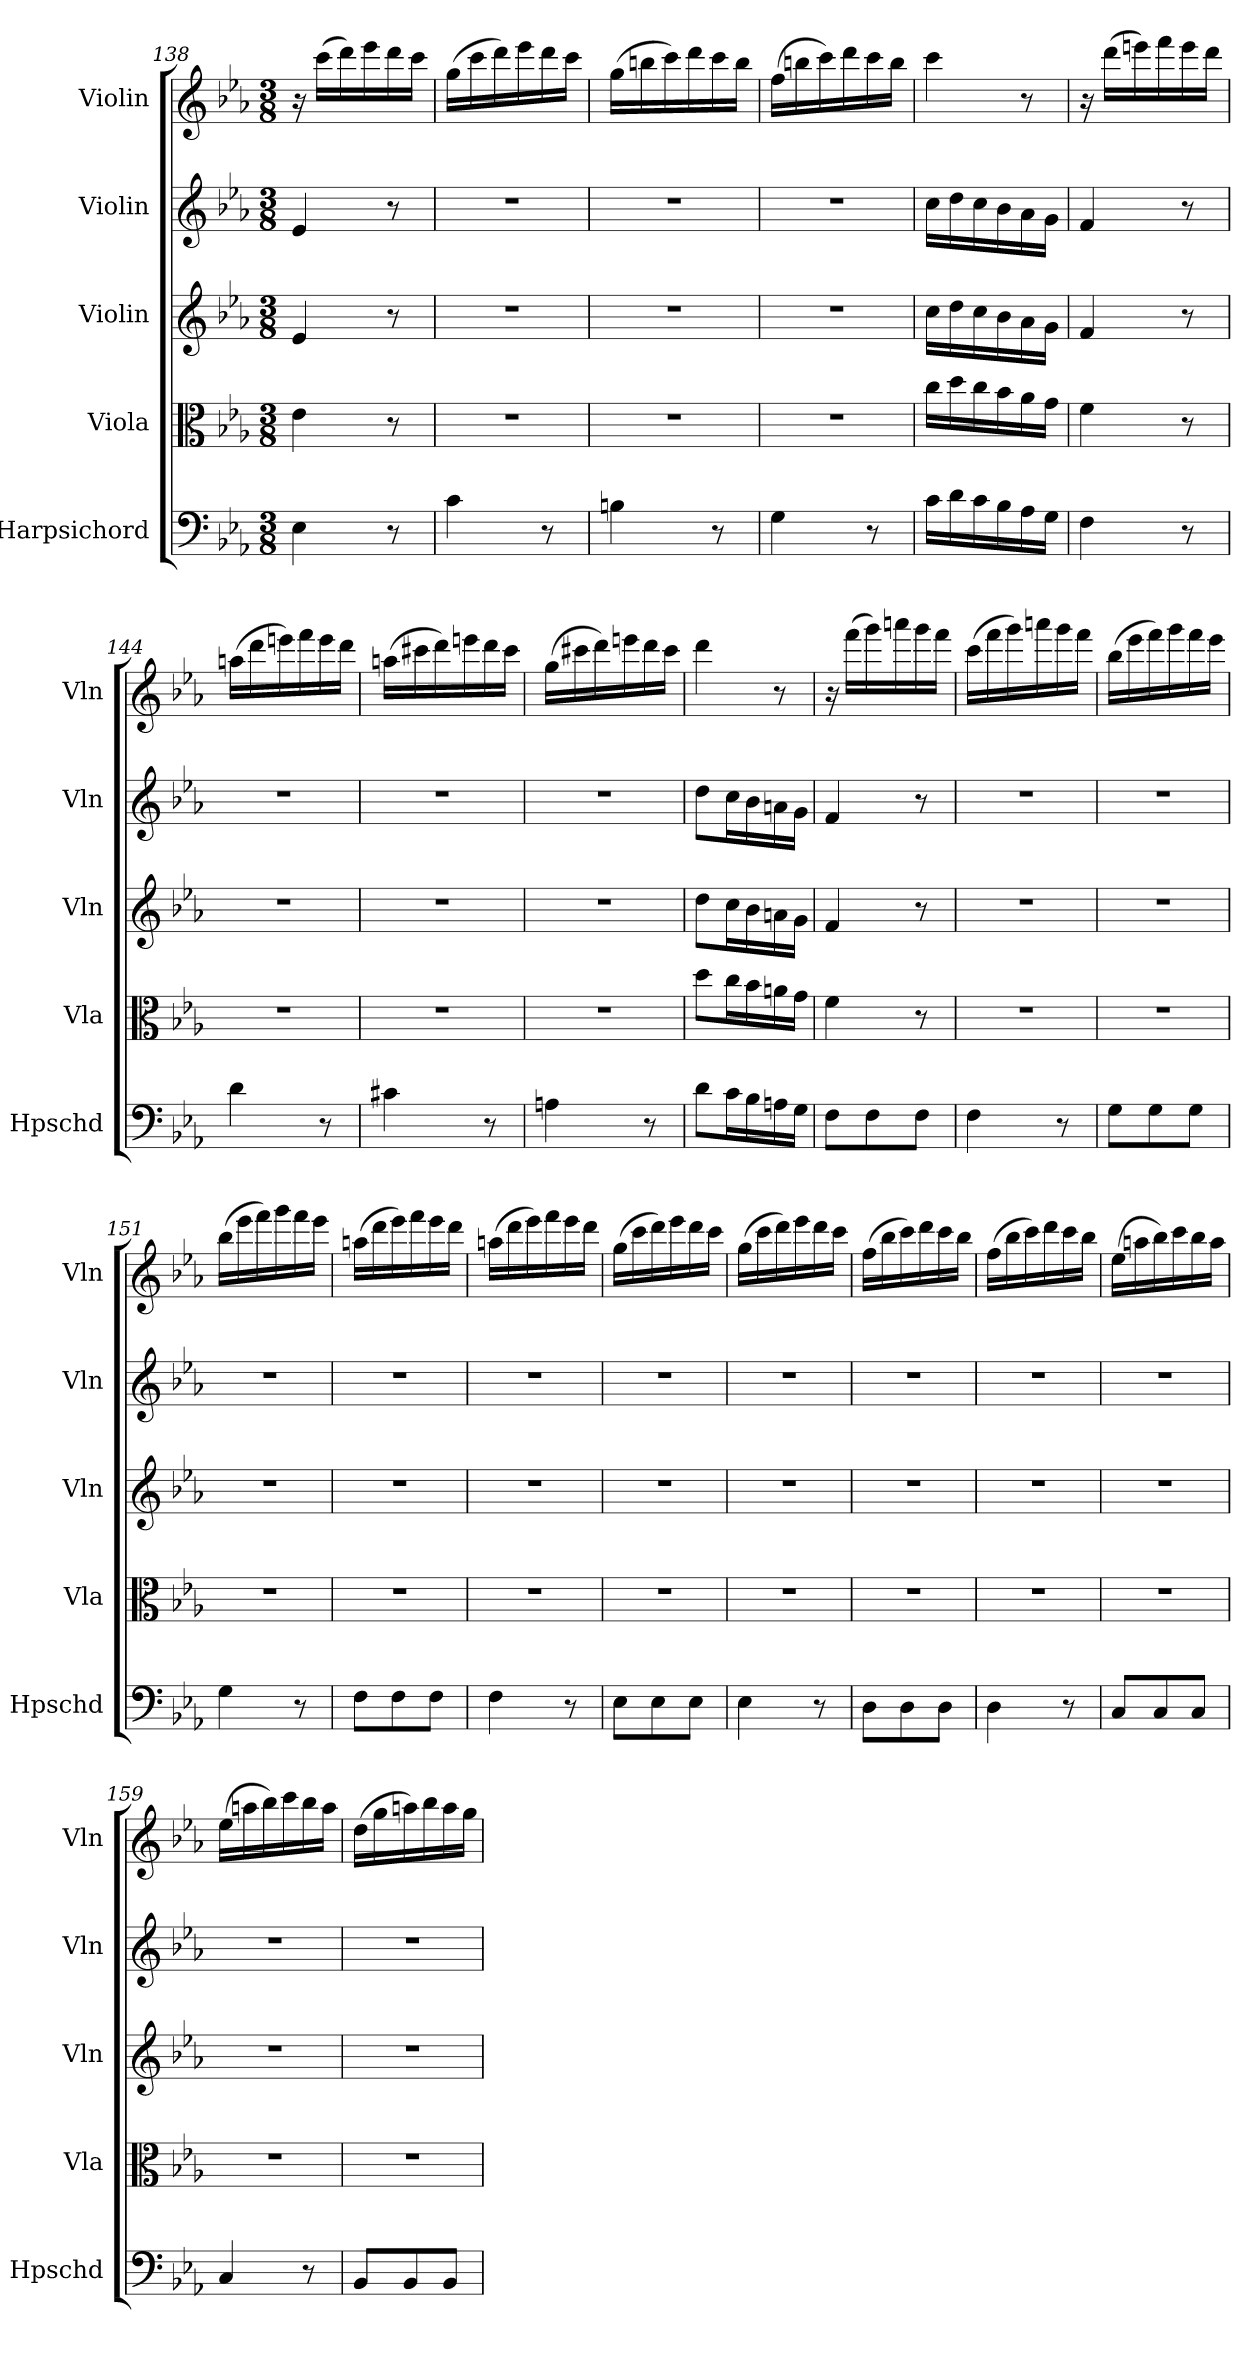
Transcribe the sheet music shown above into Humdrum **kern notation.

**kern	**kern	**kern	**kern	**kern
*part5	*part4	*part3	*part2	*part1
*staff5	*staff4	*staff3	*staff2	*staff1
*I"Harpsichord	*I"Viola	*I"Violin	*I"Violin	*I"Violin
*I'Hpschd	*I'Vla	*I'Vln	*I'Vln	*I'Vln
*clefF4	*clefC3	*clefG2	*clefG2	*clefG2
*k[b-e-a-]	*k[b-e-a-]	*k[b-e-a-]	*k[b-e-a-]	*k[b-e-a-]
*E-:	*E-:	*E-:	*E-:	*E-:
*M3/8	*M3/8	*M3/8	*M3/8	*M3/8
=138	=138	=138	=138	=138
4E-\	4e-\	4e-/	4e-/	16r
.	.	.	.	(16ccc\LL
.	.	.	.	16ddd\)
.	.	.	.	16eee-\
8r	8r	8r	8r	16ddd\
.	.	.	.	16ccc\JJ
=139	=139	=139	=139	=139
4c\	4.r	4.r	4.r	(16gg\LL
.	.	.	.	16ccc\
.	.	.	.	16ddd\)
.	.	.	.	16eee-\
8r	.	.	.	16ddd\
.	.	.	.	16ccc\JJ
=140	=140	=140	=140	=140
4Bn\	4.r	4.r	4.r	(16gg\LL
.	.	.	.	16bbn\
.	.	.	.	16ccc\)
.	.	.	.	16ddd\
8r	.	.	.	16ccc\
.	.	.	.	16bb\JJ
=141	=141	=141	=141	=141
4G\	4.r	4.r	4.r	(16ff\LL
.	.	.	.	16bbn\
.	.	.	.	16ccc\)
.	.	.	.	16ddd\
8r	.	.	.	16ccc\
.	.	.	.	16bb\JJ
=142	=142	=142	=142	=142
16c\LL	16cc\LL	16cc\LL	16cc\LL	4ccc\
16d\	16dd\	16dd\	16dd\	.
16c\	16cc\	16cc\	16cc\	.
16B-\	16b-\	16b-\	16b-\	.
16A-\	16a-\	16a-\	16a-\	8r
16G\JJ	16g\JJ	16g\JJ	16g\JJ	.
=143	=143	=143	=143	=143
4F\	4f\	4f/	4f/	16r
.	.	.	.	(16ddd\LL
.	.	.	.	16eeen\)
.	.	.	.	16fff\
8r	8r	8r	8r	16eee\
.	.	.	.	16ddd\JJ
=144	=144	=144	=144	=144
4d\	4.r	4.r	4.r	(16aan\LL
.	.	.	.	16ddd\
.	.	.	.	16eeen\)
.	.	.	.	16fff\
8r	.	.	.	16eee\
.	.	.	.	16ddd\JJ
=145	=145	=145	=145	=145
4c#X\	4.r	4.r	4.r	(16aan\LL
.	.	.	.	16ccc#X\
.	.	.	.	16ddd\)
.	.	.	.	16eeen\
8r	.	.	.	16ddd\
.	.	.	.	16ccc#\JJ
=146	=146	=146	=146	=146
4An\	4.r	4.r	4.r	(16gg\LL
.	.	.	.	16ccc#X\
.	.	.	.	16ddd\)
.	.	.	.	16eeen\
8r	.	.	.	16ddd\
.	.	.	.	16ccc#\JJ
=147	=147	=147	=147	=147
8d\L	8dd\L	8dd\L	8dd\L	4ddd\
16c\L	16cc\L	16cc\L	16cc\L	.
16B-\	16b-\	16b-\	16b-\	.
16An\	16an\	16an\	16an\	8r
16G\JJ	16g\JJ	16g\JJ	16g\JJ	.
=148	=148	=148	=148	=148
8F\L	4f\	4f/	4f/	16r
.	.	.	.	(16fff\LL
8F\	.	.	.	16ggg\)
.	.	.	.	16aaan\
8F\J	8r	8r	8r	16ggg\
.	.	.	.	16fff\JJ
=149	=149	=149	=149	=149
4F\	4.r	4.r	4.r	(16ccc\LL
.	.	.	.	16fff\
.	.	.	.	16ggg\)
.	.	.	.	16aaan\
8r	.	.	.	16ggg\
.	.	.	.	16fff\JJ
=150	=150	=150	=150	=150
8G\L	4.r	4.r	4.r	(16bb-\LL
.	.	.	.	16eee-\
8G\	.	.	.	16fff\)
.	.	.	.	16ggg\
8G\J	.	.	.	16fff\
.	.	.	.	16eee-\JJ
=151	=151	=151	=151	=151
4G\	4.r	4.r	4.r	(16bb-\LL
.	.	.	.	16eee-\
.	.	.	.	16fff\)
.	.	.	.	16ggg\
8r	.	.	.	16fff\
.	.	.	.	16eee-\JJ
=152	=152	=152	=152	=152
8F\L	4.r	4.r	4.r	(16aan\LL
.	.	.	.	16ddd\
8F\	.	.	.	16eee-\)
.	.	.	.	16fff\
8F\J	.	.	.	16eee-\
.	.	.	.	16ddd\JJ
=153	=153	=153	=153	=153
4F\	4.r	4.r	4.r	(16aan\LL
.	.	.	.	16ddd\
.	.	.	.	16eee-\)
.	.	.	.	16fff\
8r	.	.	.	16eee-\
.	.	.	.	16ddd\JJ
=154	=154	=154	=154	=154
8E-\L	4.r	4.r	4.r	(16gg\LL
.	.	.	.	16ccc\
8E-\	.	.	.	16ddd\)
.	.	.	.	16eee-\
8E-\J	.	.	.	16ddd\
.	.	.	.	16ccc\JJ
=155	=155	=155	=155	=155
4E-\	4.r	4.r	4.r	(16gg\LL
.	.	.	.	16ccc\
.	.	.	.	16ddd\)
.	.	.	.	16eee-\
8r	.	.	.	16ddd\
.	.	.	.	16ccc\JJ
=156	=156	=156	=156	=156
8D\L	4.r	4.r	4.r	(16ff\LL
.	.	.	.	16bb-\
8D\	.	.	.	16ccc\)
.	.	.	.	16ddd\
8D\J	.	.	.	16ccc\
.	.	.	.	16bb-\JJ
=157	=157	=157	=157	=157
4D\	4.r	4.r	4.r	(16ff\LL
.	.	.	.	16bb-\
.	.	.	.	16ccc\)
.	.	.	.	16ddd\
8r	.	.	.	16ccc\
.	.	.	.	16bb-\JJ
=158	=158	=158	=158	=158
8C/L	4.r	4.r	4.r	(16ee-\LL
.	.	.	.	16aan\
8C/	.	.	.	16bb-\)
.	.	.	.	16ccc\
8C/J	.	.	.	16bb-\
.	.	.	.	16aa\JJ
=159	=159	=159	=159	=159
4C/	4.r	4.r	4.r	(16ee-\LL
.	.	.	.	16aan\
.	.	.	.	16bb-\)
.	.	.	.	16ccc\
8r	.	.	.	16bb-\
.	.	.	.	16aa\JJ
=160	=160	=160	=160	=160
8BB-/L	4.r	4.r	4.r	(16dd\LL
.	.	.	.	16gg\
8BB-/	.	.	.	16aan\)
.	.	.	.	16bb-\
8BB-/J	.	.	.	16aa\
.	.	.	.	16gg\JJ
=	=	=	=	=
*-	*-	*-	*-	*-
